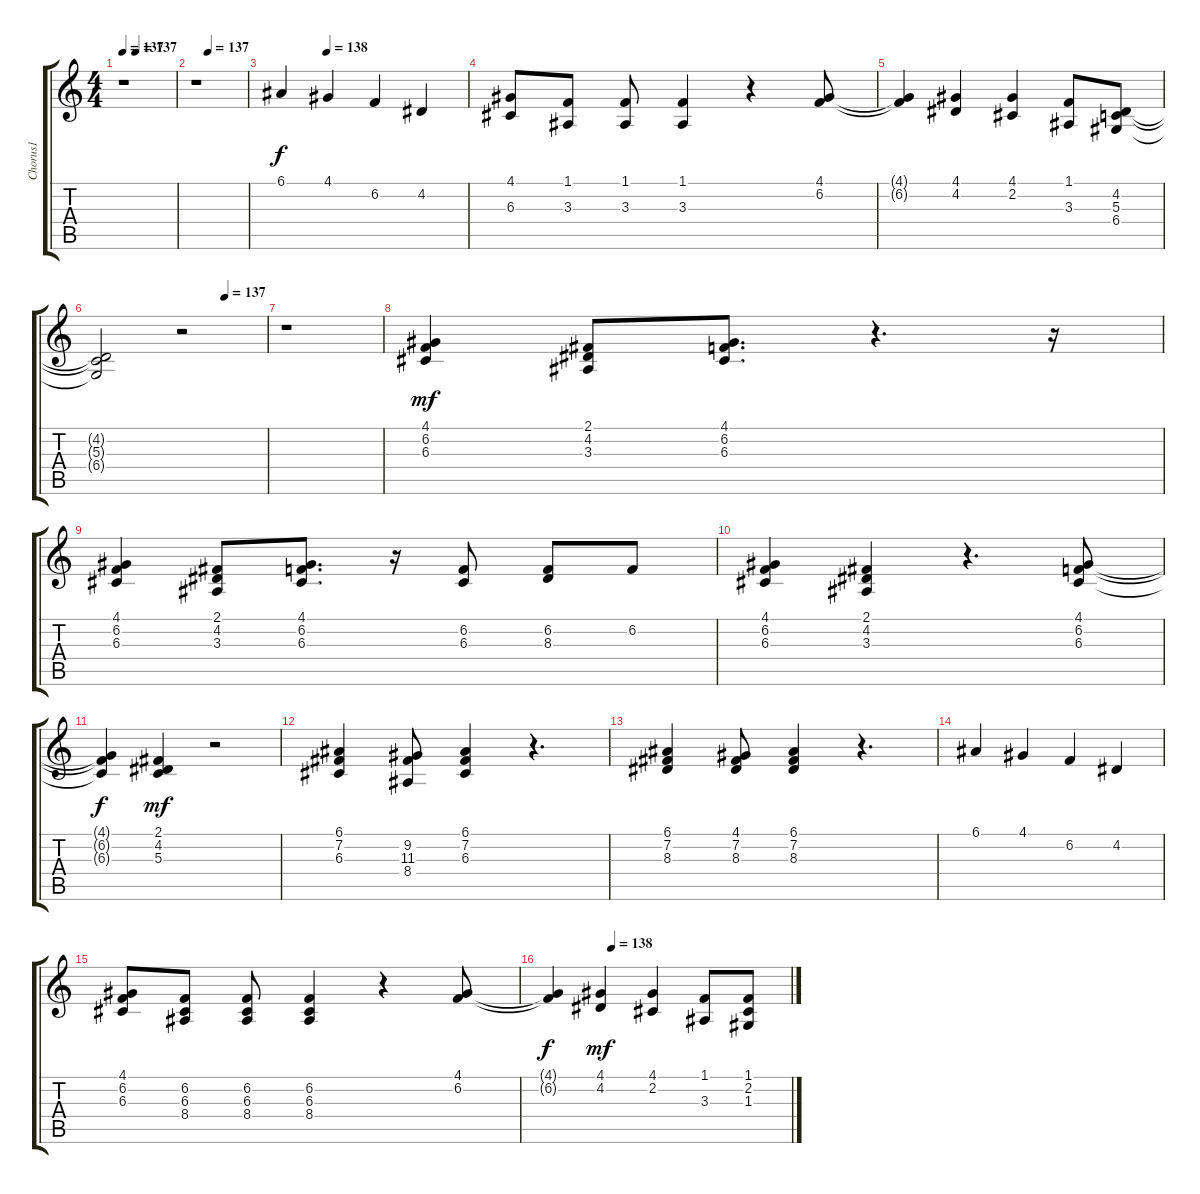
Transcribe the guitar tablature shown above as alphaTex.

\track ("Chorus1" "Chorus1") {instrument synthvoice}
\staff {score tabs}
\tuning (E4 B3 G3 D3 A2 E2) {hide}
\ts (4 4)
\tempo 137
\tempo (137 0.25)
\clef g2
\ks c
r.1{dy mf} |
\tempo (137 0.25)
r.1 |
\tempo (138 0.25)
6.1.4{dy f} 4.1.4 6.2.4 4.2.4 |
(4.1 6.3).8 (1.1 3.3).8 (1.1 3.3).8 (1.1 3.3).4 r.4 (4.1 6.2).8 |
(4.1{t} 6.2{t}).4 (4.1 4.2).4 (4.1 2.2).4 (1.1 3.3).8 (4.2 5.3 6.4).8 |
\tempo (137 0.75)
(4.2{t} 5.3{t} 6.4{t}).2 r.2 |
r.1 |
(4.1 6.2 6.3).4{dy mf} (2.1 4.2 3.3).8 (4.1 6.2 6.3).8{d} r.4{d} r.16 |
(4.1 6.2 6.3).4 (2.1 4.2 3.3).8 (4.1 6.2 6.3).8{d} r.16 (6.2 6.3).8 (6.2 8.3).8 6.2.8 |
(4.1 6.2 6.3).4 (2.1 4.2 3.3).4 r.4{d} (4.1 6.2 6.3).8 |
(4.1{t} 6.2{t} 6.3{t}).4{dy f} (2.1 4.2 5.3).4{dy mf} r.2 |
(6.1 7.2 6.3).4 (9.2 11.3 8.4).8 (6.1 7.2 6.3).4 r.4{d} |
(6.1 7.2 8.3).4 (4.1 7.2 8.3).8 (6.1 7.2 8.3).4 r.4{d} |
6.1.4 4.1.4 6.2.4 4.2.4 |
(4.1 6.2 6.3).8 (6.2 6.3 8.4).8 (6.2 6.3 8.4).8 (6.2 6.3 8.4).4 r.4 (4.1 6.2).8 |
\tempo (138 0.25)
(4.1{t} 6.2{t}).4{dy f} (4.1 4.2).4{dy mf} (4.1 2.2).4 (1.1 3.3).8 (1.1 2.2 1.3).8
